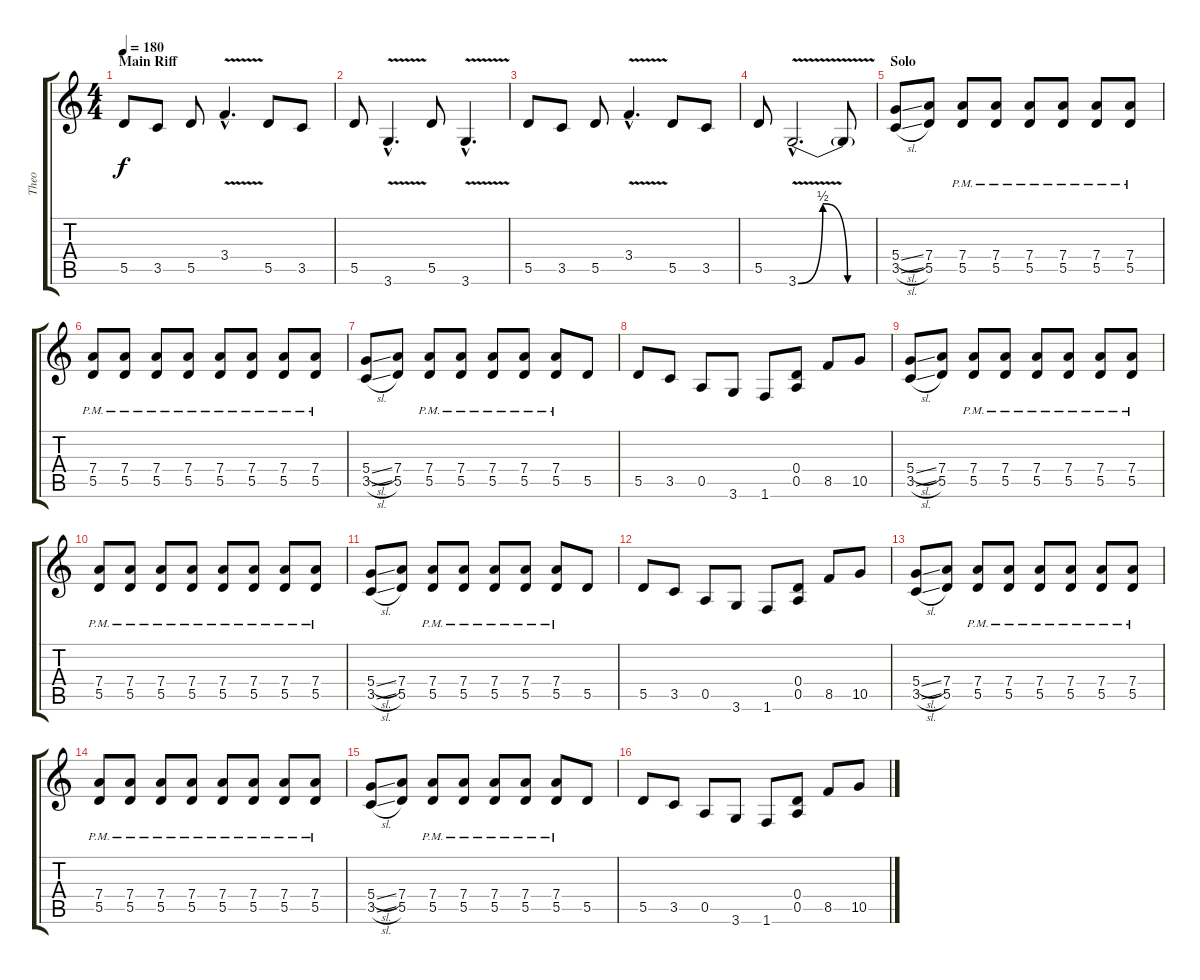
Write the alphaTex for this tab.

\track ("Theo" "Theo") {instrument overdrivenguitar}
\staff {score tabs}
\tuning (E4 B3 G3 D3 A2 E2) {hide}
\ts (4 4)
\section ("" "Main Riff")
\tempo 180
\clef g2
\ks c
5.5.8{dy f} 3.5.8 5.5.8 3.4{v hac}.4{d} 5.5.8 3.5.8 |
5.5.8 3.6{v hac}.4{d} 5.5.8 3.6{v hac}.4{d} |
5.5.8 3.5.8 5.5.8 3.4{v hac}.4{d} 5.5.8 3.5.8 |
5.5.8 3.6{be (custom 0 0 19 2 38 0 45 0 60 0) v hac}.2{d} 3.6{t}.8 |
\section ("" "Solo")
(5.4{sl} 3.5{sl}).8 (7.4 5.5).8 (7.4{pm} 5.5{pm}).8 (7.4{pm} 5.5{pm}).8 (7.4{pm} 5.5{pm}).8 (7.4{pm} 5.5{pm}).8 (7.4{pm} 5.5{pm}).8 (7.4{pm} 5.5{pm}).8 |
(7.4{pm} 5.5{pm}).8 (7.4{pm} 5.5{pm}).8 (7.4{pm} 5.5{pm}).8 (7.4{pm} 5.5{pm}).8 (7.4{pm} 5.5{pm}).8 (7.4{pm} 5.5{pm}).8 (7.4{pm} 5.5{pm}).8 (7.4{pm} 5.5{pm}).8 |
(5.4{sl} 3.5{sl}).8 (7.4 5.5).8 (7.4{pm} 5.5{pm}).8 (7.4{pm} 5.5{pm}).8 (7.4{pm} 5.5{pm}).8 (7.4{pm} 5.5{pm}).8 (7.4{pm} 5.5{pm}).8 5.5.8 |
5.5.8 3.5.8 0.5.8 3.6.8 1.6.8 (0.4 0.5).8 8.5.8 10.5.8 |
(5.4{sl} 3.5{sl}).8 (7.4 5.5).8 (7.4{pm} 5.5{pm}).8 (7.4{pm} 5.5{pm}).8 (7.4{pm} 5.5{pm}).8 (7.4{pm} 5.5{pm}).8 (7.4{pm} 5.5{pm}).8 (7.4{pm} 5.5{pm}).8 |
(7.4{pm} 5.5{pm}).8 (7.4{pm} 5.5{pm}).8 (7.4{pm} 5.5{pm}).8 (7.4{pm} 5.5{pm}).8 (7.4{pm} 5.5{pm}).8 (7.4{pm} 5.5{pm}).8 (7.4{pm} 5.5{pm}).8 (7.4{pm} 5.5{pm}).8 |
(5.4{sl} 3.5{sl}).8 (7.4 5.5).8 (7.4{pm} 5.5{pm}).8 (7.4{pm} 5.5{pm}).8 (7.4{pm} 5.5{pm}).8 (7.4{pm} 5.5{pm}).8 (7.4{pm} 5.5{pm}).8 5.5.8 |
5.5.8 3.5.8 0.5.8 3.6.8 1.6.8 (0.4 0.5).8 8.5.8 10.5.8 |
(5.4{sl} 3.5{sl}).8 (7.4 5.5).8 (7.4{pm} 5.5{pm}).8 (7.4{pm} 5.5{pm}).8 (7.4{pm} 5.5{pm}).8 (7.4{pm} 5.5{pm}).8 (7.4{pm} 5.5{pm}).8 (7.4{pm} 5.5{pm}).8 |
(7.4{pm} 5.5{pm}).8 (7.4{pm} 5.5{pm}).8 (7.4{pm} 5.5{pm}).8 (7.4{pm} 5.5{pm}).8 (7.4{pm} 5.5{pm}).8 (7.4{pm} 5.5{pm}).8 (7.4{pm} 5.5{pm}).8 (7.4{pm} 5.5{pm}).8 |
(5.4{sl} 3.5{sl}).8 (7.4 5.5).8 (7.4{pm} 5.5{pm}).8 (7.4{pm} 5.5{pm}).8 (7.4{pm} 5.5{pm}).8 (7.4{pm} 5.5{pm}).8 (7.4{pm} 5.5{pm}).8 5.5.8 |
5.5.8 3.5.8 0.5.8 3.6.8 1.6.8 (0.4 0.5).8 8.5.8 10.5.8
